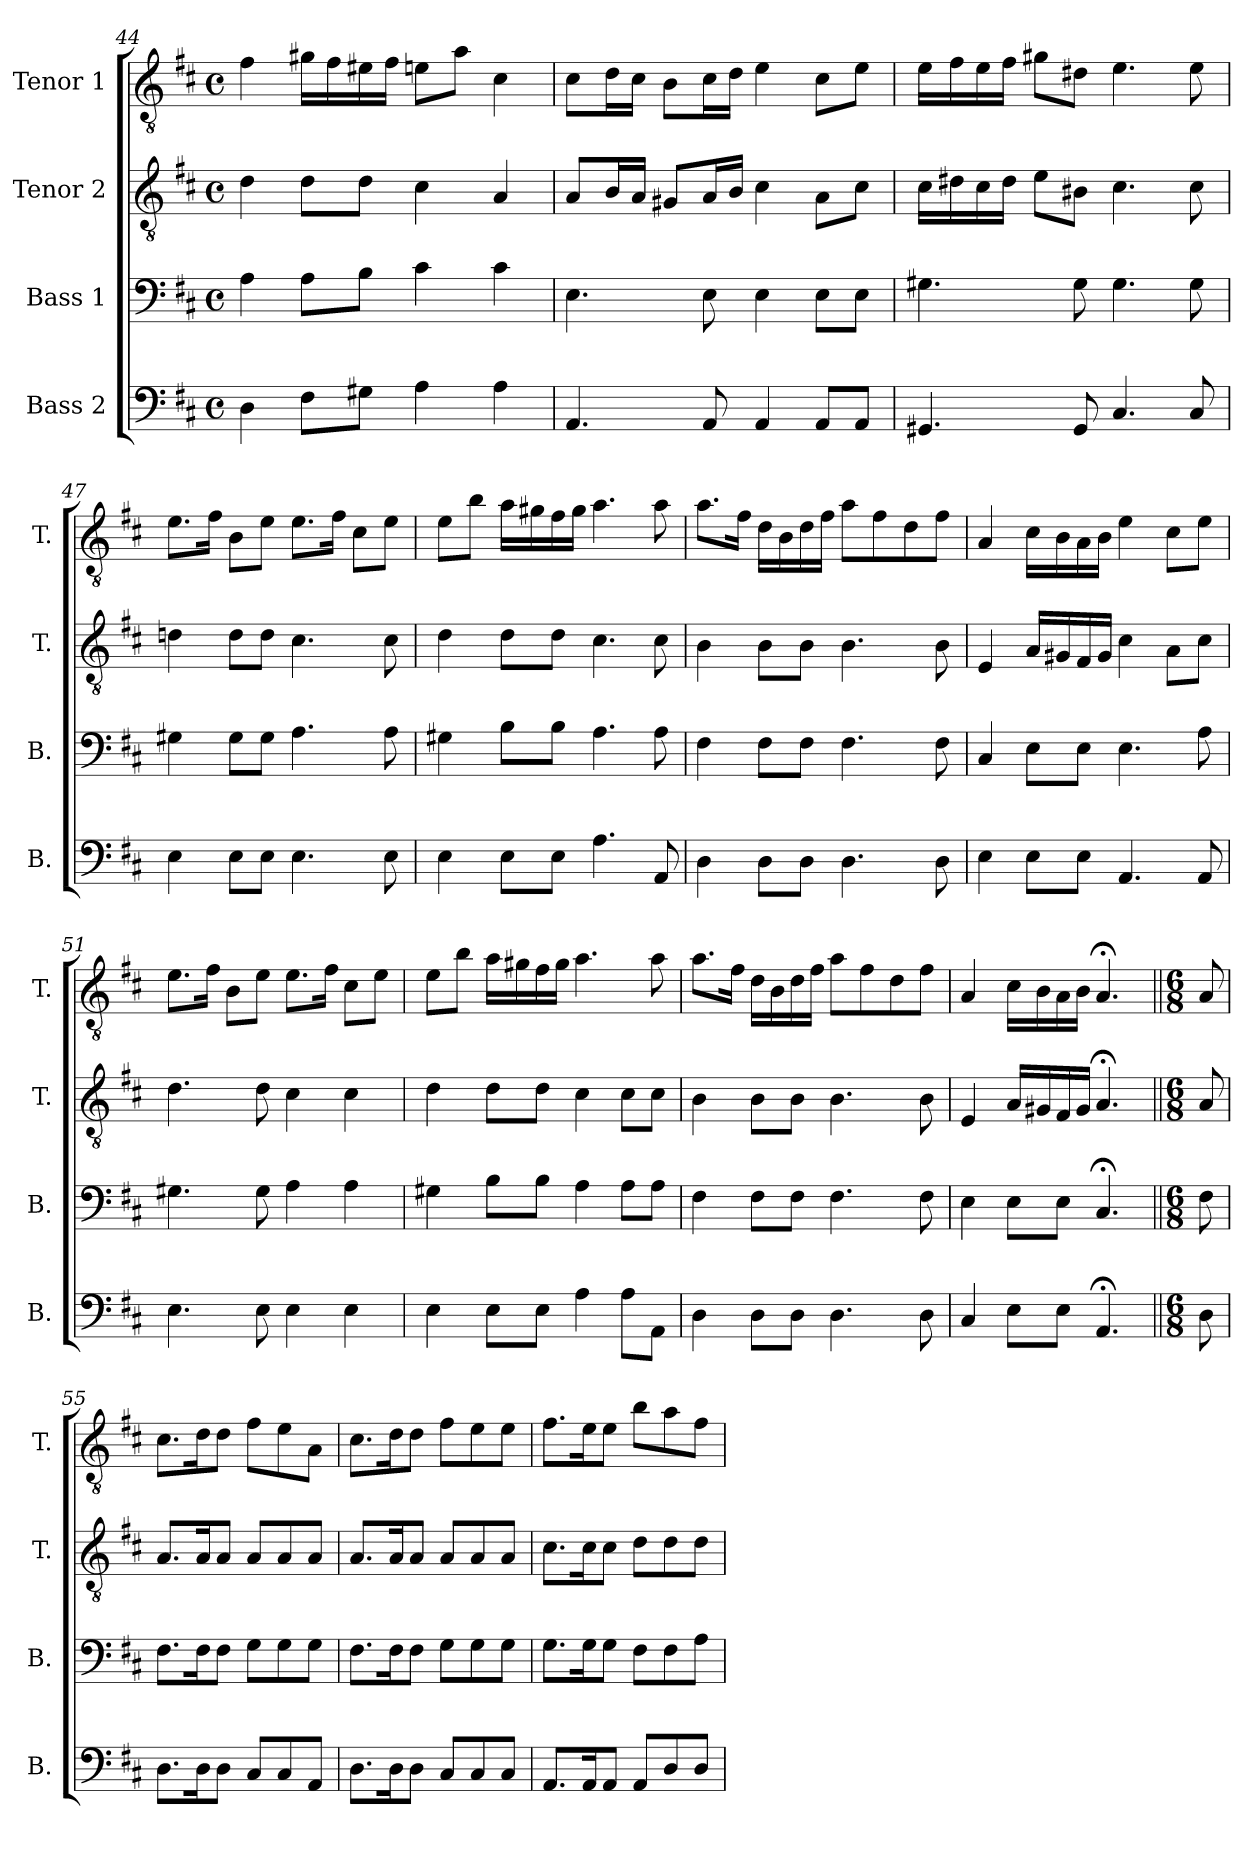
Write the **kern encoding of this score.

**kern	**kern	**kern	**kern
*part4	*part3	*part2	*part1
*staff4	*staff3	*staff2	*staff1
*I"Bass 2	*I"Bass 1	*I"Tenor 2	*I"Tenor 1
*I'B.	*I'B.	*I'T.	*I'T.
*clefF4	*clefF4	*clefGv2	*clefGv2
*	*	*ITrd7c12	*ITrd7c12
*k[f#c#]	*k[f#c#]	*k[f#c#]	*k[f#c#]
*D:	*D:	*D:	*D:
*M4/4	*M4/4	*M4/4	*M4/4
*met(c)	*met(c)	*met(c)	*met(c)
=44	=44	=44	=44
4Di\	4Ai\	4Di\	4F#i\
8F#i\L	8Ai\L	8Di\L	16G#Xi\LL
.	.	.	16F#i\
8G#Xi\J	8Bi\J	8Di\J	16E#Xi\
.	.	.	16F#i\JJ
4Ai\	4c#i\	4C#i\	8Eni\L
.	.	.	8Ai\J
4Ai\	4c#i\	4AAi/	4C#i\
!!LO:PB:g=z
=45	=45	=45	=45
4.AAi/	4.Ei\	8AAi/L	8C#i\L
.	.	16BBi/L	16Di\L
.	.	16AAi/JJ	16C#i\JJ
.	.	8GG#Xi/L	8BBi\L
8AAi/	8Ei\	16AAi/L	16C#i\L
.	.	16BBi/JJ	16Di\JJ
4AAi/	4Ei\	4C#i\	4Ei\
8AAi/L	8Ei\L	8AAi\L	8C#i\L
8AAi/J	8Ei\J	8C#i\J	8Ei\J
=46	=46	=46	=46
4.GG#Xi/	4.G#Xi\	16C#i\LL	16Ei\LL
.	.	16D#Xi\	16F#i\
.	.	16C#i\	16Ei\
.	.	16D#i\JJ	16F#i\JJ
.	.	8Ei\L	8G#Xi\L
8GG#i/	8G#i\	8BB#Xi\J	8D#Xi\J
4.C#i/	4.G#i\	4.C#i\	4.Ei\
8C#i/	8G#i\	8C#i\	8Ei\
=47	=47	=47	=47
4Ei\	4G#Xi\	4Dni\	8.Ei\L
.	.	.	16F#i\Jk
8Ei\L	8G#i\L	8Di\L	8BBi\L
8Ei\J	8G#i\J	8Di\J	8Ei\J
4.Ei\	4.Ai\	4.C#i\	8.Ei\L
.	.	.	16F#i\Jk
.	.	.	8C#i\L
8Ei\	8Ai\	8C#i\	8Ei\J
=48	=48	=48	=48
4Ei\	4G#Xi\	4Di\	8Ei\L
.	.	.	8Bi\J
8Ei\L	8Bi\L	8Di\L	16Ai\LL
.	.	.	16G#Xi\
8Ei\J	8Bi\J	8Di\J	16F#i\
.	.	.	16G#i\JJ
4.Ai\	4.Ai\	4.C#i\	4.Ai\
8AAi/	8Ai\	8C#i\	8Ai\
!!LO:LB:g=z
=49	=49	=49	=49
4Di\	4F#i\	4BBi\	8.Ai\L
.	.	.	16F#i\Jk
8Di\L	8F#i\L	8BBi\L	16Di\LL
.	.	.	16BBi\
8Di\J	8F#i\J	8BBi\J	16Di\
.	.	.	16F#i\JJ
4.Di\	4.F#i\	4.BBi\	8Ai\L
.	.	.	8F#i\
.	.	.	8Di\
8Di\	8F#i\	8BBi\	8F#i\J
=50	=50	=50	=50
4Ei\	4C#i/	4EEi/	4AAi/
8Ei\L	8Ei\L	16AAi/LL	16C#i\LL
.	.	16GG#Xi/	16BBi\
8Ei\J	8Ei\J	16FF#i/	16AAi\
.	.	16GG#i/JJ	16BBi\JJ
4.AAi/	4.Ei\	4C#i\	4Ei\
.	.	8AAi\L	8C#i\L
8AAi/	8Ai\	8C#i\J	8Ei\J
=51	=51	=51	=51
4.Ei\	4.G#Xi\	4.Di\	8.Ei\L
.	.	.	16F#i\Jk
.	.	.	8BBi\L
8Ei\	8G#i\	8Di\	8Ei\J
4Ei\	4Ai\	4C#i\	8.Ei\L
.	.	.	16F#i\Jk
4Ei\	4Ai\	4C#i\	8C#i\L
.	.	.	8Ei\J
=52	=52	=52	=52
4Ei\	4G#Xi\	4Di\	8Ei\L
.	.	.	8Bi\J
8Ei\L	8Bi\L	8Di\L	16Ai\LL
.	.	.	16G#Xi\
8Ei\J	8Bi\J	8Di\J	16F#i\
.	.	.	16G#i\JJ
4Ai\	4Ai\	4C#i\	4.Ai\
8Ai\L	8Ai\L	8C#i\L	.
8AAi\J	8Ai\J	8C#i\J	8Ai\
!!LO:PB:g=z
=53	=53	=53	=53
4Di\	4F#i\	4BBi\	8.Ai\L
.	.	.	16F#i\Jk
8Di\L	8F#i\L	8BBi\L	16Di\LL
.	.	.	16BBi\
8Di\J	8F#i\J	8BBi\J	16Di\
.	.	.	16F#i\JJ
4.Di\	4.F#i\	4.BBi\	8Ai\L
.	.	.	8F#i\
.	.	.	8Di\
8Di\	8F#i\	8BBi\	8F#i\J
=54	=54	=54	=54
4C#i/	4Ei\	4EEi/	4AAi/
8Ei\L	8Ei\L	16AAi/LL	16C#i\LL
.	.	16GG#Xi/	16BBi\
8Ei\J	8Ei\J	16FF#i/	16AAi\
.	.	16GG#i/JJ	16BBi\JJ
4.AA;i/	4.C#;i/	4.AA;i/	4.AA;i/
=54||	=54||	=54||	=54||
*M6/8	*M6/8	*M6/8	*M6/8
8Di\	8F#i\	8AAi/	8AAi/
=55	=55	=55	=55
8.Di\L	8.F#i\L	8.AAi/L	8.C#i\L
16Di\k	16F#i\k	16AAi/k	16Di\k
8Di\J	8F#i\J	8AAi/J	8Di\J
8C#i/L	8Gi\L	8AAi/L	8F#i\L
8C#i/	8Gi\	8AAi/	8Ei\
8AAi/J	8Gi\J	8AAi/J	8AAi\J
=56	=56	=56	=56
8.Di\L	8.F#i\L	8.AAi/L	8.C#i\L
16Di\k	16F#i\k	16AAi/k	16Di\k
8Di\J	8F#i\J	8AAi/J	8Di\J
8C#i/L	8Gi\L	8AAi/L	8F#i\L
8C#i/	8Gi\	8AAi/	8Ei\
8C#i/J	8Gi\J	8AAi/J	8Ei\J
!!LO:LB:g=z
=57	=57	=57	=57
8.AAi/L	8.Gi\L	8.C#i\L	8.F#i\L
16AAi/k	16Gi\k	16C#i\k	16Ei\k
8AAi/J	8Gi\J	8C#i\J	8Ei\J
8AAi/L	8F#i\L	8Di\L	8Bi\L
8Di/	8F#i\	8Di\	8Ai\
8Di/J	8Ai\J	8Di\J	8F#i\J
=	=	=	=
*-	*-	*-	*-
